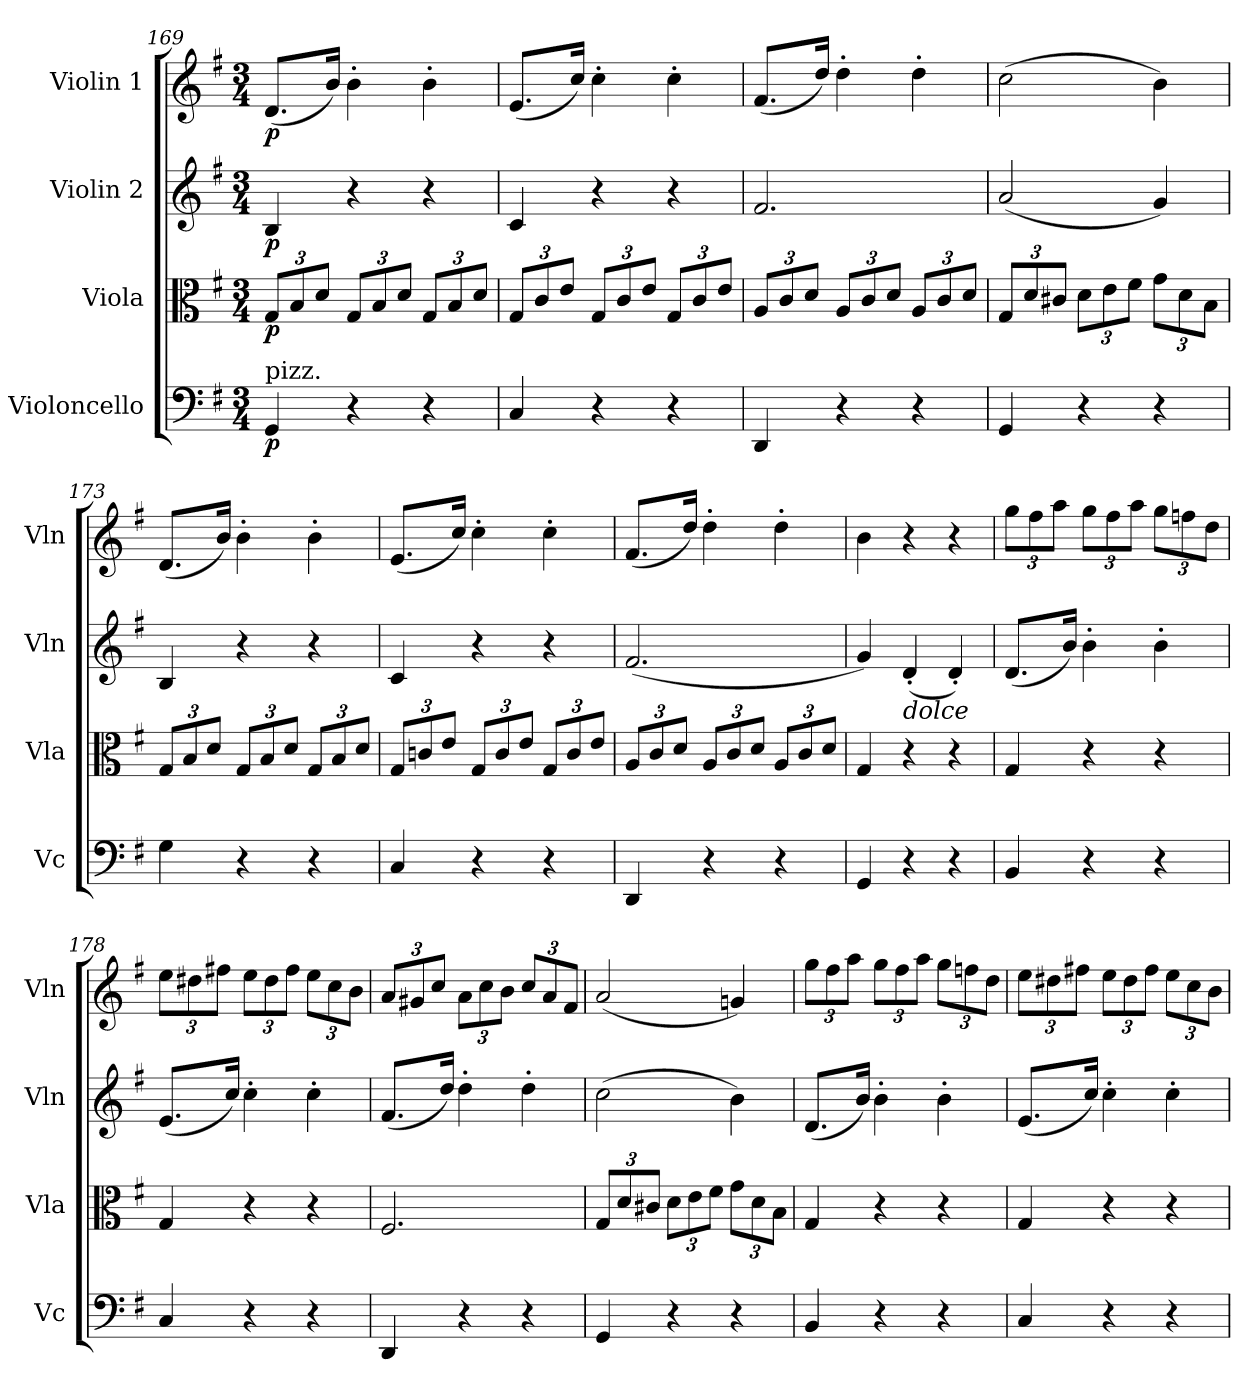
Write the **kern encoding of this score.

**kern	**dynam	**kern	**dynam	**kern	**dynam	**kern	**dynam
*part4	*part4	*part3	*part3	*part2	*part2	*part1	*part1
*staff4	*staff4	*staff3	*staff3	*staff2	*staff2	*staff1	*staff1
*I"Violoncello	*	*I"Viola	*	*I"Violin 2	*	*I"Violin 1	*
*I'Vc	*	*I'Vla	*	*I'Vln	*	*I'Vln	*
*clefF4	*	*clefC3	*	*clefG2	*	*clefG2	*
*k[f#]	*	*k[f#]	*	*k[f#]	*	*k[f#]	*
*M3/4	*	*M3/4	*	*M3/4	*	*M3/4	*
*	*	*Xbrackettup	*	*	*	*	*
=169	=169	=169	=169	=169	=169	=169	=169
!LO:TX:a:t=pizz.	!	!	!	!	!	!	!
!	!LO:DY:b	!	!LO:DY:b	!	!LO:DY:b	!	!LO:DY:b
4GG/	p	12G/L	p	4B/	p	(<8.d/L	p
.	.	12B/	.	.	.	.	.
.	.	12d/J	.	.	.	.	.
.	.	.	.	.	.	16b/Jk)	.
4r	.	12G/L	.	4r	.	4b'\	.
.	.	12B/	.	.	.	.	.
.	.	12d/J	.	.	.	.	.
4r	.	12G/L	.	4r	.	4b'\	.
.	.	12B/	.	.	.	.	.
.	.	12d/J	.	.	.	.	.
=170	=170	=170	=170	=170	=170	=170	=170
4C/	.	12G/L	.	4c/	.	(<8.e/L	.
.	.	12c/	.	.	.	.	.
.	.	12e/J	.	.	.	.	.
.	.	.	.	.	.	16cc/Jk)	.
4r	.	12G/L	.	4r	.	4cc'\	.
.	.	12c/	.	.	.	.	.
.	.	12e/J	.	.	.	.	.
4r	.	12G/L	.	4r	.	4cc'\	.
.	.	12c/	.	.	.	.	.
.	.	12e/J	.	.	.	.	.
=171	=171	=171	=171	=171	=171	=171	=171
4DD/	.	12A/L	.	2.f#/	.	(<8.f#/L	.
.	.	12c/	.	.	.	.	.
.	.	12d/J	.	.	.	.	.
.	.	.	.	.	.	16dd/Jk)	.
4r	.	12A/L	.	.	.	4dd'\	.
.	.	12c/	.	.	.	.	.
.	.	12d/J	.	.	.	.	.
4r	.	12A/L	.	.	.	4dd'\	.
.	.	12c/	.	.	.	.	.
.	.	12d/J	.	.	.	.	.
=172	=172	=172	=172	=172	=172	=172	=172
4GG/	.	12G/L	.	(<2a/	.	(>2cc\	.
.	.	12d/	.	.	.	.	.
.	.	12c#X/J	.	.	.	.	.
4r	.	12d\L	.	.	.	.	.
.	.	12e\	.	.	.	.	.
.	.	12f#\J	.	.	.	.	.
4r	.	12g\L	.	4g/)	.	4b\)	.
.	.	12d\	.	.	.	.	.
.	.	12B\J	.	.	.	.	.
!!LO:LB:g=z
=173	=173	=173	=173	=173	=173	=173	=173
4G\	.	12G/L	.	4B/	.	(<8.d/L	.
.	.	12B/	.	.	.	.	.
.	.	12d/J	.	.	.	.	.
.	.	.	.	.	.	16b/Jk)	.
4r	.	12G/L	.	4r	.	4b'\	.
.	.	12B/	.	.	.	.	.
.	.	12d/J	.	.	.	.	.
4r	.	12G/L	.	4r	.	4b'\	.
.	.	12B/	.	.	.	.	.
.	.	12d/J	.	.	.	.	.
=174	=174	=174	=174	=174	=174	=174	=174
4C/	.	12G/L	.	4c/	.	(<8.e/L	.
.	.	12cn/	.	.	.	.	.
.	.	12e/J	.	.	.	.	.
.	.	.	.	.	.	16cc/Jk)	.
4r	.	12G/L	.	4r	.	4cc'\	.
.	.	12c/	.	.	.	.	.
.	.	12e/J	.	.	.	.	.
4r	.	12G/L	.	4r	.	4cc'\	.
.	.	12c/	.	.	.	.	.
.	.	12e/J	.	.	.	.	.
=175	=175	=175	=175	=175	=175	=175	=175
4DD/	.	12A/L	.	(<2.f#/	.	(<8.f#/L	.
.	.	12c/	.	.	.	.	.
.	.	12d/J	.	.	.	.	.
.	.	.	.	.	.	16dd/Jk)	.
4r	.	12A/L	.	.	.	4dd'\	.
.	.	12c/	.	.	.	.	.
.	.	12d/J	.	.	.	.	.
4r	.	12A/L	.	.	.	4dd'\	.
.	.	12c/	.	.	.	.	.
.	.	12d/J	.	.	.	.	.
=176	=176	=176	=176	=176	=176	=176	=176
4GG/	.	4G/	.	4g/)	.	4b\	.
!	!	!	!	!LO:TX:b:i:t=dolce	!	!	!
4r	.	4r	.	(<4d'/	.	4r	.
4r	.	4r	.	4d'/)	.	4r	.
=177	=177	=177	=177	=177	=177	=177	=177
*	*	*	*	*	*	*Xbrackettup	*
4BB/	.	4G/	.	(<8.d/L	.	12gg\L	.
.	.	.	.	.	.	12ff#\	.
.	.	.	.	.	.	12aa\J	.
.	.	.	.	16b/Jk)	.	.	.
4r	.	4r	.	4b'\	.	12gg\L	.
.	.	.	.	.	.	12ff#\	.
.	.	.	.	.	.	12aa\J	.
4r	.	4r	.	4b'\	.	12gg\L	.
.	.	.	.	.	.	12ffn\	.
.	.	.	.	.	.	12dd\J	.
!!LO:PB:g=z
=178	=178	=178	=178	=178	=178	=178	=178
4C/	.	4G/	.	(<8.e/L	.	12ee\L	.
.	.	.	.	.	.	12dd#X\	.
.	.	.	.	.	.	12ff#X\J	.
.	.	.	.	16cc/Jk)	.	.	.
4r	.	4r	.	4cc'\	.	12ee\L	.
.	.	.	.	.	.	12dd#\	.
.	.	.	.	.	.	12ff#\J	.
4r	.	4r	.	4cc'\	.	12ee\L	.
.	.	.	.	.	.	12cc\	.
.	.	.	.	.	.	12b\J	.
=179	=179	=179	=179	=179	=179	=179	=179
4DD/	.	2.F#/	.	(<8.f#/L	.	12a/L	.
.	.	.	.	.	.	12g#X/	.
.	.	.	.	.	.	12cc/J	.
.	.	.	.	16dd/Jk)	.	.	.
4r	.	.	.	4dd'\	.	12a\L	.
.	.	.	.	.	.	12cc\	.
.	.	.	.	.	.	12b\J	.
4r	.	.	.	4dd'\	.	12cc/L	.
.	.	.	.	.	.	12a/	.
.	.	.	.	.	.	12f#/J	.
=180	=180	=180	=180	=180	=180	=180	=180
4GG/	.	12G/L	.	(>2cc\	.	(<2a/	.
.	.	12d/	.	.	.	.	.
.	.	12c#X/J	.	.	.	.	.
4r	.	12d\L	.	.	.	.	.
.	.	12e\	.	.	.	.	.
.	.	12f#\J	.	.	.	.	.
4r	.	12g\L	.	4b\)	.	4gn/)	.
.	.	12d\	.	.	.	.	.
.	.	12B\J	.	.	.	.	.
=181	=181	=181	=181	=181	=181	=181	=181
4BB/	.	4G/	.	(<8.d/L	.	12gg\L	.
.	.	.	.	.	.	12ff#\	.
.	.	.	.	.	.	12aa\J	.
.	.	.	.	16b/Jk)	.	.	.
4r	.	4r	.	4b'\	.	12gg\L	.
.	.	.	.	.	.	12ff#\	.
.	.	.	.	.	.	12aa\J	.
4r	.	4r	.	4b'\	.	12gg\L	.
.	.	.	.	.	.	12ffn\	.
.	.	.	.	.	.	12dd\J	.
!!LO:LB:g=z
=182	=182	=182	=182	=182	=182	=182	=182
4C/	.	4G/	.	(<8.e/L	.	12ee\L	.
.	.	.	.	.	.	12dd#X\	.
.	.	.	.	.	.	12ff#X\J	.
.	.	.	.	16cc/Jk)	.	.	.
4r	.	4r	.	4cc'\	.	12ee\L	.
.	.	.	.	.	.	12dd#\	.
.	.	.	.	.	.	12ff#\J	.
4r	.	4r	.	4cc'\	.	12ee\L	.
.	.	.	.	.	.	12cc\	.
.	.	.	.	.	.	12b\J	.
=	=	=	=	=	=	=	=
*-	*-	*-	*-	*-	*-	*-	*-
